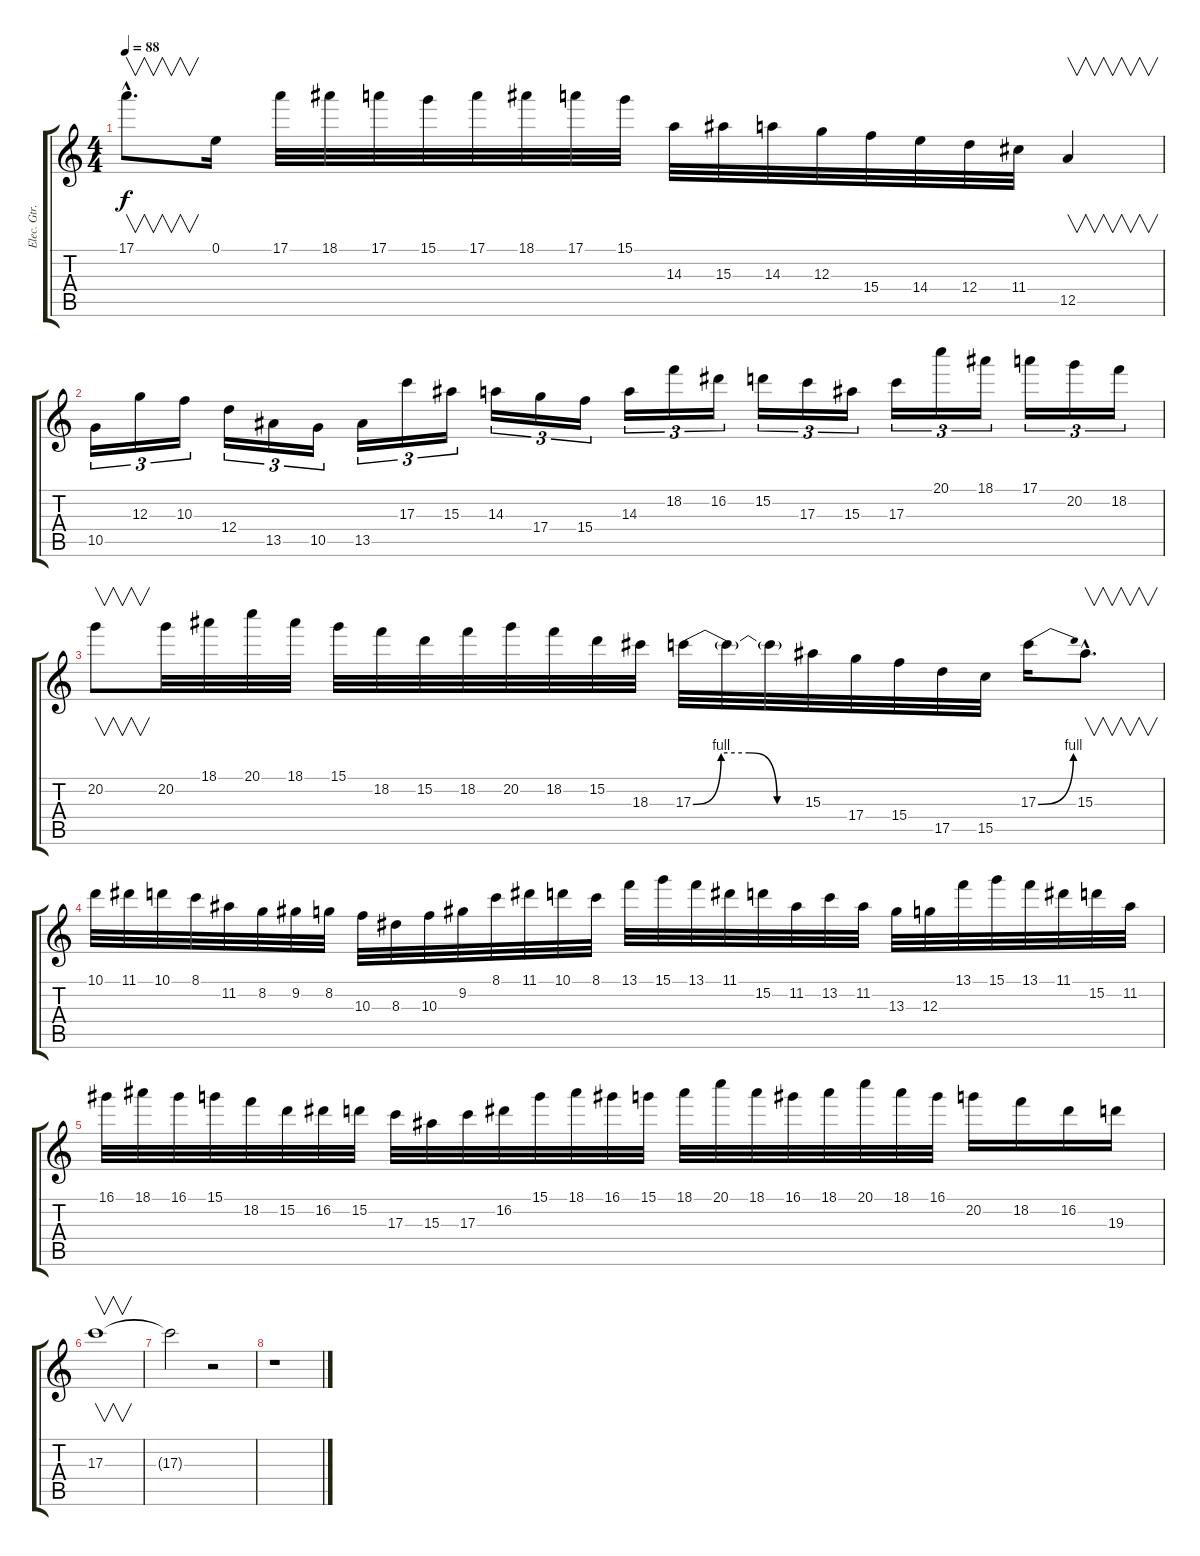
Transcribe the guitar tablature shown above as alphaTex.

\track ("Elec. Gtr. 5" "Elec. Gtr.") {instrument distortionguitar}
\staff {score tabs}
\tuning (E4 B3 G3 D3 A2 D2) {hide}
\ts (4 4)
\tempo 88
\clef g2
\ks c
17.1{hac}.8{v d dy f} 0.1.16 17.1.32 18.1.32 17.1.32 15.1.32 17.1.32 18.1.32 17.1.32 15.1.32 14.3.32 15.3.32 14.3.32 12.3.32 15.4.32 14.4.32 12.4.32 11.4.32 12.5.4{v} |
10.5.16{tu (3 2)} 12.3.16{tu (3 2)} 10.3.16{tu (3 2)} 12.4.16{tu (3 2)} 13.5.16{tu (3 2)} 10.5.16{tu (3 2)} 13.5.16{tu (3 2)} 17.3.16{tu (3 2)} 15.3.16{tu (3 2)} 14.3.16{tu (3 2)} 17.4.16{tu (3 2)} 15.4.16{tu (3 2)} 14.3.16{tu (3 2)} 18.2.16{tu (3 2)} 16.2.16{tu (3 2)} 15.2.16{tu (3 2)} 17.3.16{tu (3 2)} 15.3.16{tu (3 2)} 17.3.16{tu (3 2)} 20.1.16{tu (3 2)} 18.1.16{tu (3 2)} 17.1.16{tu (3 2)} 20.2.16{tu (3 2)} 18.2.16{tu (3 2)} |
20.2.8{v} 20.2.32 18.1.32 20.1.32 18.1.32 15.1.32 18.2.32 15.2.32 18.2.32 20.2.32 18.2.32 15.2.32 18.3.32 17.3{be (custom 0 0 15 4 30 4 45 0 60 0)}.32 17.3{t}.32 17.3{t}.32 15.3.32 17.4.32 15.4.32 17.5.32 15.5.32 17.3{be (bend 0 0 60 4)}.16 15.3{hac}.8{v d} |
10.1.32 11.1.32 10.1.32 8.1.32 11.2.32 8.2.32 9.2.32 8.2.32 10.3.32 8.3.32 10.3.32 9.2.32 8.1.32 11.1.32 10.1.32 8.1.32 13.1.32 15.1.32 13.1.32 11.1.32 15.2.32 11.2.32 13.2.32 11.2.32 13.3.32 12.3.32 13.1.32 15.1.32 13.1.32 11.1.32 15.2.32 11.2.32 |
16.1.32 18.1.32 16.1.32 15.1.32 18.2.32 15.2.32 16.2.32 15.2.32 17.3.32 15.3.32 17.3.32 16.2.32 15.1.32 18.1.32 16.1.32 15.1.32 18.1.32 20.1.32 18.1.32 16.1.32 18.1.32 20.1.32 18.1.32 16.1.32 20.2.16 18.2.16 16.2.16 19.3.16 |
17.3.1{v} |
17.3{t}.2 r.2 |
r.1
